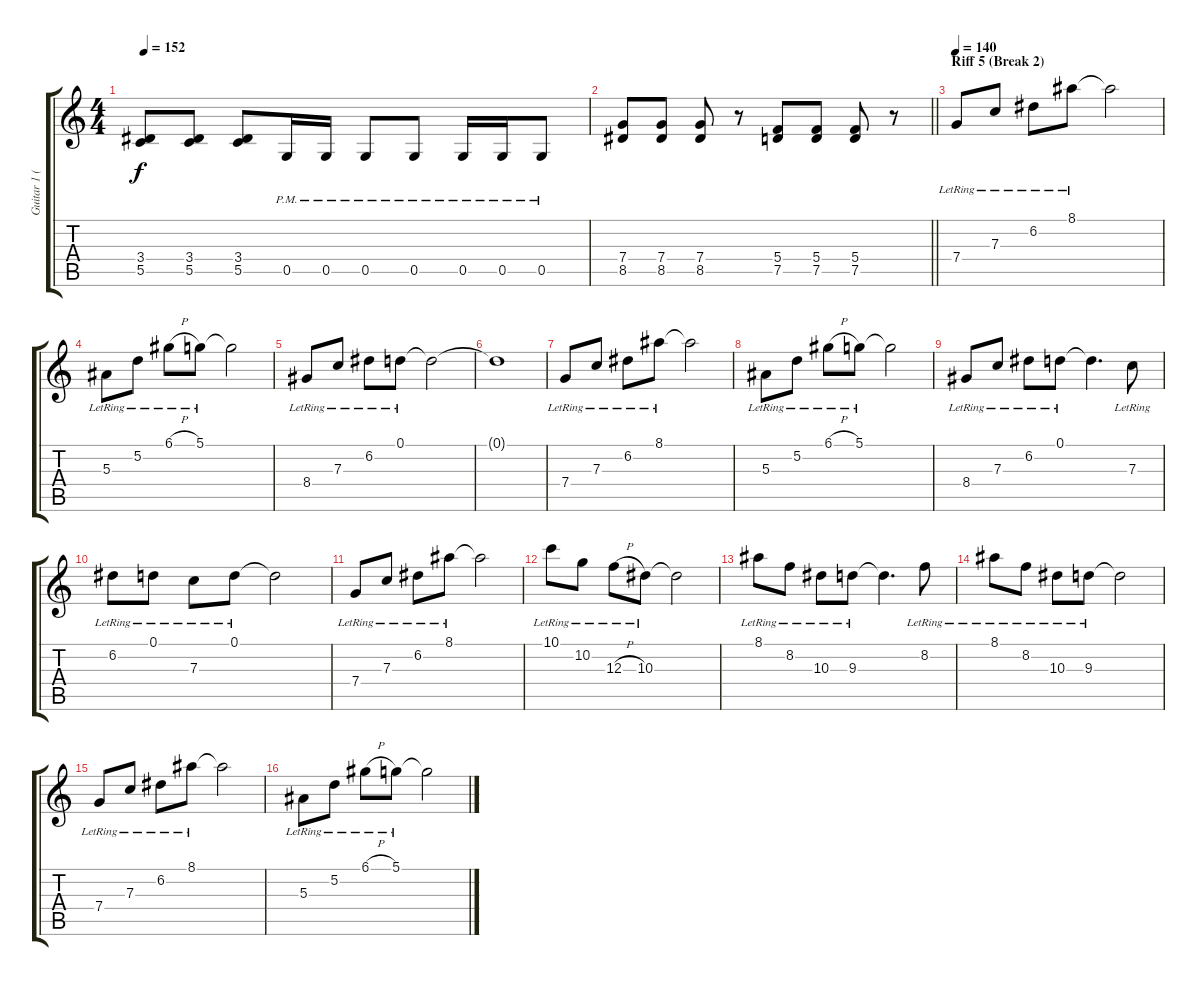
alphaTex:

\track ("Guitar 1 (Lead)" "Guitar 1 (") {instrument distortionguitar}
\staff {score tabs}
\tuning (D4 A3 F3 C3 G2 D2) {hide}
\ts (4 4)
\tempo 152
\clef g2
\ks c
(3.4 5.5).8{dy f} (3.4 5.5).8 (3.4 5.5).8 0.5{pm}.16 0.5{pm}.16 0.5{pm}.8 0.5{pm}.8 0.5{pm}.16 0.5{pm}.16 0.5{pm}.8 |
\barLineRight lightlight
(7.4 8.5).8 (7.4 8.5).8 (7.4 8.5).8 r.8 (5.4 7.5).8 (5.4 7.5).8 (5.4 7.5).8 r.8 |
\section ("" "Riff 5 (Break 2)")
\tempo 140
7.4{lr}.8 7.3{lr}.8 6.2{lr}.8 8.1{lr}.8 8.1{t}.2 |
5.3{lr}.8 5.2{lr}.8 6.1{h lr}.8 5.1{lr}.8 5.1{t}.2 |
8.4{lr}.8 7.3{lr}.8 6.2{lr}.8 0.1{lr}.8 0.1{t}.2 |
0.1{t}.1 |
7.4{lr}.8 7.3{lr}.8 6.2{lr}.8 8.1{lr}.8 8.1{t}.2 |
5.3{lr}.8 5.2{lr}.8 6.1{h lr}.8 5.1{lr}.8 5.1{t}.2 |
8.4{lr}.8 7.3{lr}.8 6.2{lr}.8 0.1{lr}.8 0.1{t}.4{d} 7.3{lr}.8 |
6.2{lr}.8 0.1{lr}.8 7.3{lr}.8 0.1{lr}.8 0.1{t}.2 |
7.4{lr}.8 7.3{lr}.8 6.2{lr}.8 8.1{lr}.8 8.1{t}.2 |
10.1{lr}.8 10.2{lr}.8 12.3{h lr}.8 10.3{lr}.8 10.3{t}.2 |
8.1{lr}.8 8.2{lr}.8 10.3{lr}.8 9.3{lr}.8 9.3{t}.4{d} 8.2{lr}.8 |
8.1{lr}.8 8.2{lr}.8 10.3{lr}.8 9.3{lr}.8 9.3{t}.2 |
7.4{lr}.8 7.3{lr}.8 6.2{lr}.8 8.1{lr}.8 8.1{t}.2 |
5.3{lr}.8 5.2{lr}.8 6.1{h lr}.8 5.1{lr}.8 5.1{t}.2
